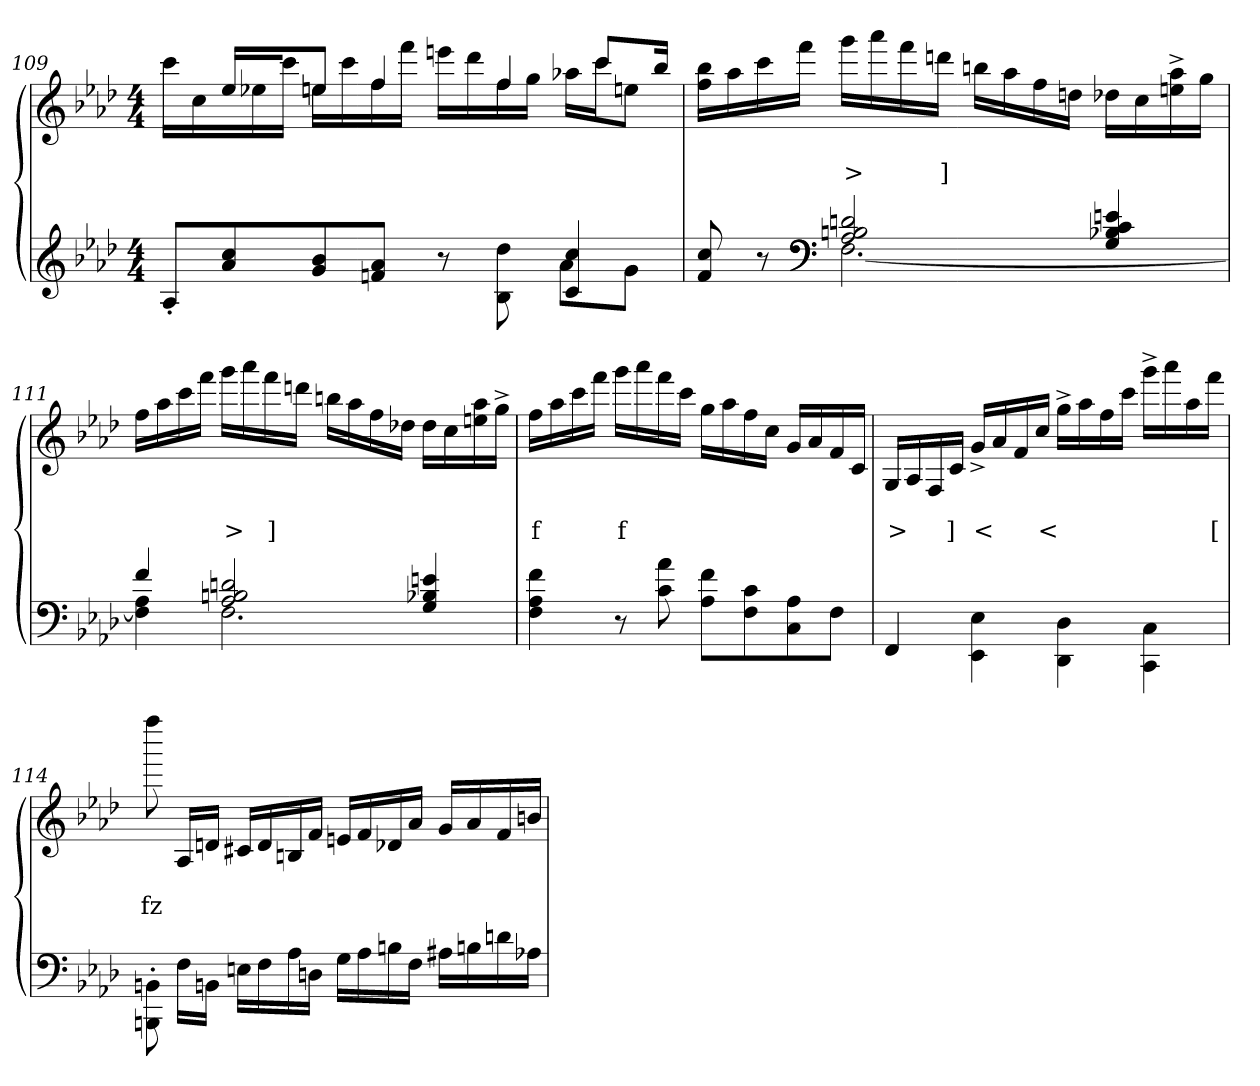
**kern	**kern	**text	**text
*part2	*part1	*part1	*part1
*staff2	*staff1	*staff1	*staff1
*clefG2	*clefG2	*	*
*k[b-e-a-d-]	*k[b-e-a-d-]	*	*
*M4/4	*M4/4	*	*
=109	=109	=109	=109
*^	*^	*	*
*	*	*	*^	*	*
8A-'>L	2.ryy	8ryy	16cccLL	8ryy	.	.
.	.	.	16cc	.	.	.
*	*	*	*v	*v	*	*
8cc 8a-	.	16ee-L	16ee-X	.	.
.	.	16ryy	16cccJJ	.	.
8b- 8g	.	8eenJ	16eenLL	.	.
.	.	.	16ccc	.	.
8a- 8fnJ	.	4ff	16ff	.	.
.	.	.	16fffJJ	.	.
8r	.	.	16eeenLL	.	.
.	.	.	16ddd-	.	.
*	*	*	*^	*	*
8dd-\ 8B-\	.	8.ryy	16ff	4ff/	.	.
.	.	.	16ggJJ	.	.	.
4cc 4c	8a-L	.	16aa-XLL	.	.	.
.	.	8cccL	16cccJ	.	.	.
.	8gJ	.	8eenJ	8ryy	.	.
.	.	16bb-Jk	.	.	.	.
*	*	*v	*v	*v	*	*
=110	=110	=110	=110	=110
8cc 8f	4ryy	16bb- 16ffLL	.	.
.	.	16aa-	.	.
8r	.	16ccc	.	.
.	.	16fffJJ	.	.
*clefF4	*	*	*	*
2dn 2Bn 2A-	[2.F	16gggLL	.	>
.	.	16aaa-	.	.
.	.	16fff	.	.
.	.	16dddnJJ	.	]
.	.	16bbnLL	.	.
.	.	16aa-	.	.
.	.	16ff	.	.
.	.	16ddnJJ	.	.
4en 4c 4B-X 4G	.	16dd-XLL	.	.
.	.	16cc	.	.
.	.	16aa-^> 16een^>	.	.
.	.	16ggJJ	.	.
=111	=111	=111	=111	=111
4f	4A- 4F]	16ffLL	.	.
.	.	16aa-	.	.
.	.	16ccc	.	.
.	.	16fffJJ	.	.
2dn 2Bn 2A-	2.F	16gggLL	.	>
.	.	16aaa-	.	.
.	.	16fff	.	]
.	.	16dddnJJ	.	.
.	.	16bbnLL	.	.
.	.	16aa-	.	.
.	.	16ff	.	.
.	.	16dd-XJJ	.	.
4en/ 4B-X/ 4G/	.	16dd-LL	.	.
.	.	16cc	.	.
.	.	16aa- 16een	.	.
.	.	16gg^>JJ	.	.
*v	*v	*	*	*
=112	=112	=112	=112
4f 4A- 4F	16ffLL	.	f
.	16aa-	.	.
.	16ccc	.	.
.	16fffJJ	.	.
8r	16gggLL	.	f
.	16aaa-	.	.
8a- 8c	16fff	.	.
.	16cccJJ	.	.
8f 8A-L	16ggLL	.	.
.	16aa-	.	.
8c 8F	16ff	.	.
.	16ccJJ	.	.
8A- 8C	16gLL	.	.
.	16a-	.	.
8FJ	16f	.	.
.	16cJJ	.	.
=113	=113	=113	=113
4FF	16GLL	.	>
.	16A-	.	.
.	16F	.	.
.	16cJJ	.	]
4E-\ 4EE-\	16g^>LL	.	<
.	16a-	.	.
.	16f	.	.
.	16ccJJ	.	<
4D-\ 4DD-\	16gg^>LL	.	.
.	16aa-	.	.
.	16ff	.	.
.	16cccJJ	.	.
4C\ 4CC\	16ggg^>LL	.	.
.	16aaa-	.	.
.	16aa-	.	.
.	16fffJJ	.	[
=114	=114	=114	=114
8BBn\'> 8BBBn\'>	8ffff	.	fz
16FLL	16A-LL	.	.
16BBnJJ	16dnJJ	.	.
16EnLL	16c#XLL	.	.
16F	16d	.	.
16A-	16Bn	.	.
16DnJJ	16fJJ	.	.
16GLL	16enLL	.	.
16A-	16f	.	.
16Bn	16d-X	.	.
16FJJ	16a-JJ	.	.
16A#XLL	16gLL	.	.
16Bn	16a-	.	.
16dn	16f	.	.
16A-XJJ	16bnJJ	.	.
=	=	=	=
*-	*-	*-	*-
